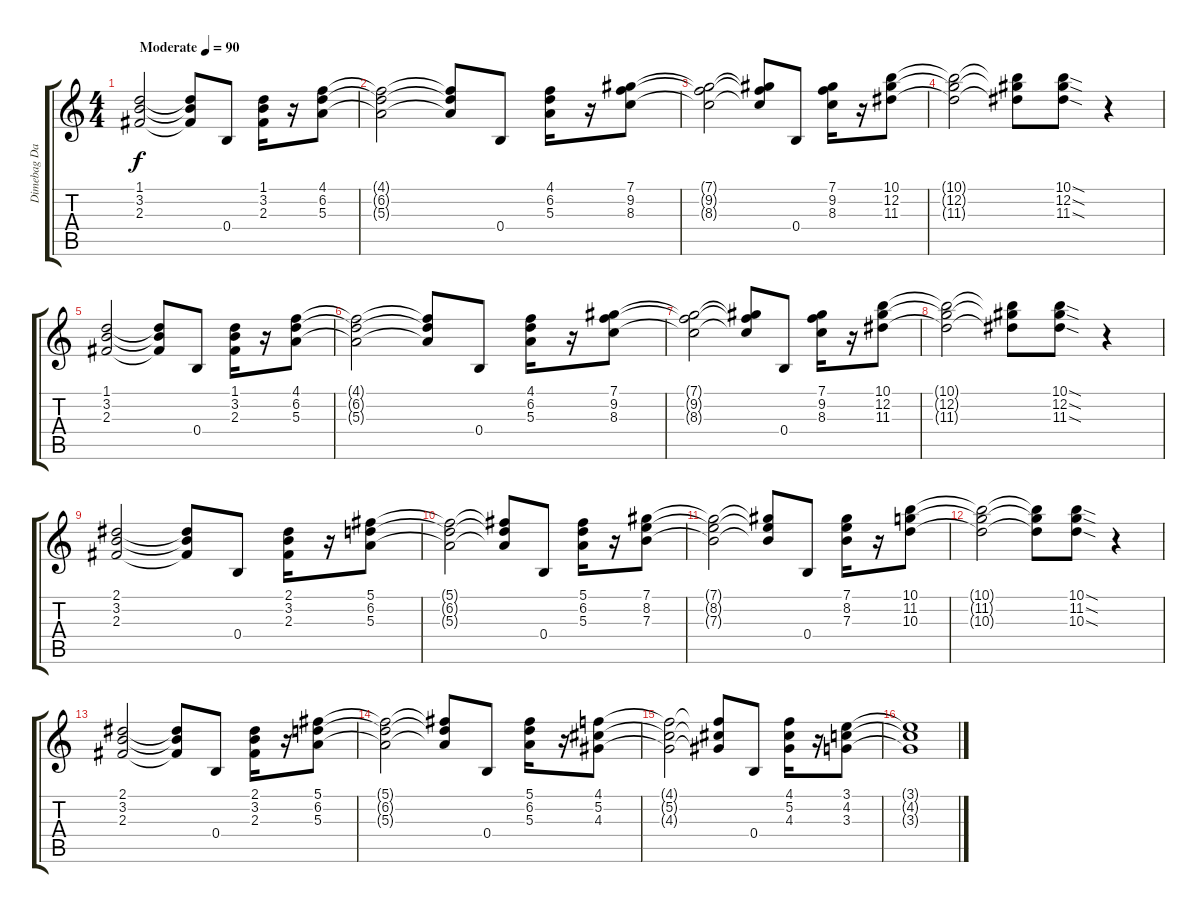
\track ("Dimebag Darrell" "Dimebag Da") {instrument distortionguitar}
\staff {score tabs}
\tuning (Db4 Ab3 E3 B2 Gb2 B1) {hide}
\ts (4 4)
\tempo (90 "Moderate")
\clef g2
\ks c
(1.1 3.2 2.3).2{dy f instrument distortionguitar} (1.1{t} 3.2{t} 2.3{t}).8 0.4.8 (1.1 3.2 2.3).16 r.16 (4.1 6.2 5.3).8 |
(4.1{t} 6.2{t} 5.3{t}).2 (4.1{t} 6.2{t} 5.3{t}).8 0.4.8 (4.1 6.2 5.3).16 r.16 (7.1 9.2 8.3).8 |
(7.1{t} 9.2{t} 8.3{t}).2 (7.1{t} 9.2{t} 8.3{t}).8 0.4.8 (7.1 9.2 8.3).16 r.16 (10.1 12.2 11.3).8 |
(10.1{t} 12.2{t} 11.3{t}).2 (10.1{t} 12.2{t} 11.3{t}).8 (10.1{sod} 12.2{sod} 11.3{sod}).8 r.4 |
(1.1 3.2 2.3).2 (1.1{t} 3.2{t} 2.3{t}).8 0.4.8 (1.1 3.2 2.3).16 r.16 (4.1 6.2 5.3).8 |
(4.1{t} 6.2{t} 5.3{t}).2 (4.1{t} 6.2{t} 5.3{t}).8 0.4.8 (4.1 6.2 5.3).16 r.16 (7.1 9.2 8.3).8 |
(7.1{t} 9.2{t} 8.3{t}).2 (7.1{t} 9.2{t} 8.3{t}).8 0.4.8 (7.1 9.2 8.3).16 r.16 (10.1 12.2 11.3).8 |
(10.1{t} 12.2{t} 11.3{t}).2 (10.1{t} 12.2{t} 11.3{t}).8 (10.1{sod} 12.2{sod} 11.3{sod}).8 r.4 |
(2.1 3.2 2.3).2 (2.1{t} 3.2{t} 2.3{t}).8 0.4.8 (2.1 3.2 2.3).16 r.16 (5.1 6.2 5.3).8 |
(5.1{t} 6.2{t} 5.3{t}).2 (5.1{t} 6.2{t} 5.3{t}).8 0.4.8 (5.1 6.2 5.3).16 r.16 (7.1 8.2 7.3).8 |
(7.1{t} 8.2{t} 7.3{t}).2 (7.1{t} 8.2{t} 7.3{t}).8 0.4.8 (7.1 8.2 7.3).16 r.16 (10.1 11.2 10.3).8 |
(10.1{t} 11.2{t} 10.3{t}).2 (10.1{t} 11.2{t} 10.3{t}).8 (10.1{sod} 11.2{sod} 10.3{sod}).8 r.4 |
(2.1 3.2 2.3).2 (2.1{t} 3.2{t} 2.3{t}).8 0.4.8 (2.1 3.2 2.3).16 r.16 (5.1 6.2 5.3).8 |
(5.1{t} 6.2{t} 5.3{t}).2 (5.1{t} 6.2{t} 5.3{t}).8 0.4.8 (5.1 6.2 5.3).16 r.16 (4.1 5.2 4.3).8 |
(4.1{t} 5.2{t} 4.3{t}).2 (4.1{t} 5.2{t} 4.3{t}).8 0.4.8 (4.1 5.2 4.3).16 r.16 (3.1 4.2 3.3).8 |
(3.1{t} 4.2{t} 3.3{t}).1
